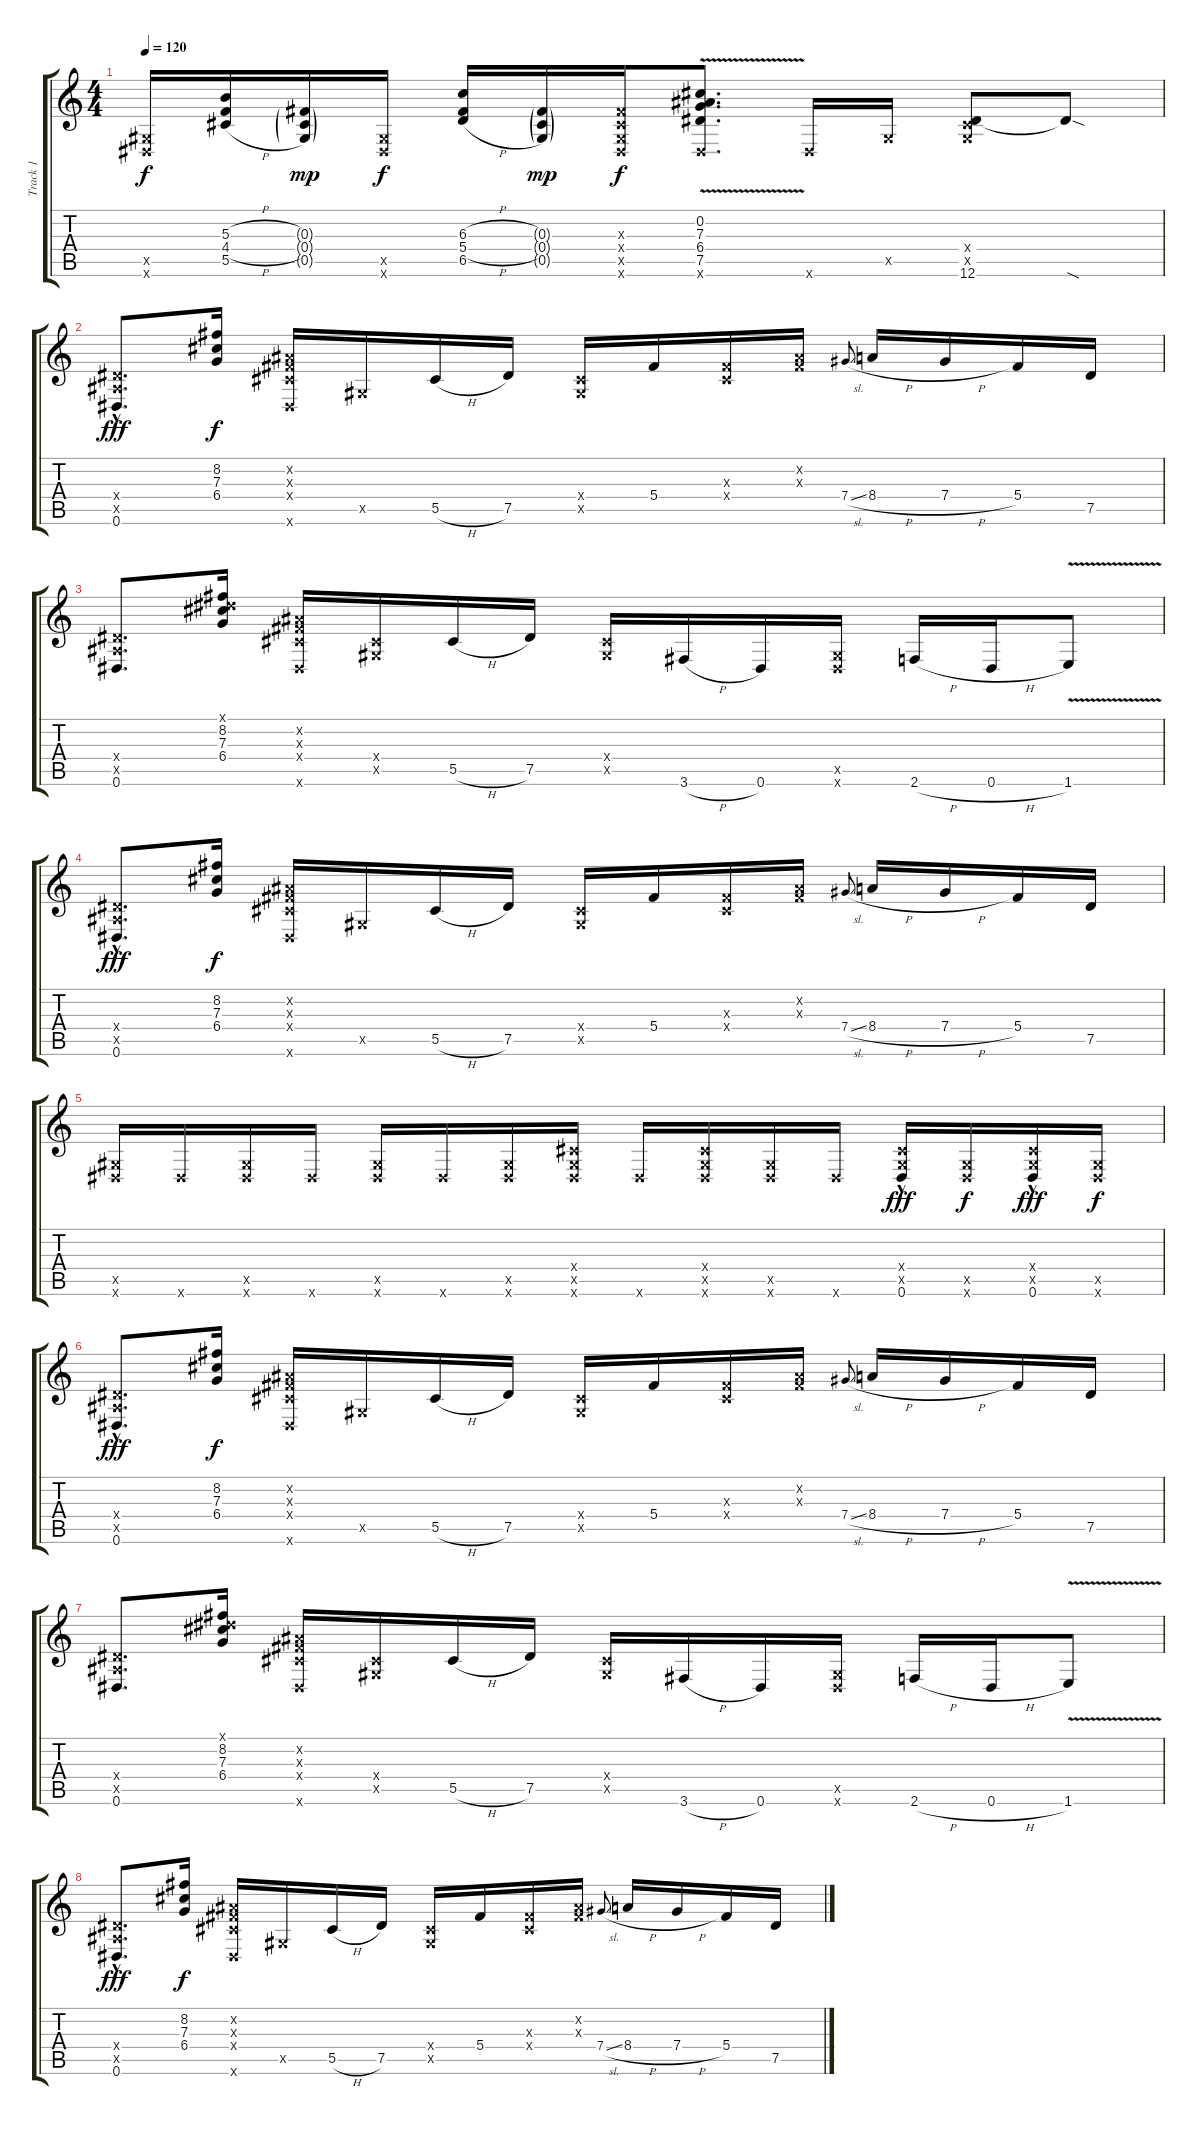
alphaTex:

\track ("Track 1" "Track 1") {instrument acousticguitarsteel}
\staff {score tabs}
\tuning (Eb4 Bb3 Gb3 Db3 Ab2 Eb2) {hide}
\ts (4 4)
\tempo 120
\clef g2
\ks c
(0.5{x} 0.6{x}).16{dy f} (5.3{h} 4.4{h} 5.5{h}).16 (0.3{g} 0.4{g} 0.5{g}).16{dy mp} (0.5{x} 0.6{x}).16{dy f} (6.3{h} 5.4{h} 6.5{h}).16 (0.3{g} 0.4{g} 0.5{g}).16{dy mp} (0.3{x} 0.4{x} 0.5{x} 0.6{x}).16{dy f} (0.2 7.3{v} 6.4{v} 7.5{v} 0.6{x}).8{d} 0.6{x}.16 0.5{x}.16 (0.4{x} 0.5{x} 12.6).8 12.6{sod t}.8 |
(2.4{x} 2.5{x} 0.6{hac}).8{d dy fff} (8.2 7.3 6.4).16{dy f} (0.2{x} 0.3{x} 0.4{x} 0.6{x}).16 0.5{x}.16 5.5{h}.16 7.5.16 (0.4{x} 0.5{x}).16 5.4.16 (0.3{x} 0.4{x}).16 (0.2{x} 0.3{x}).16 7.4{sl}.8{gr onbeat} 8.4{h}.16 7.4{h}.16 5.4.16 7.5.16 |
(2.4{x} 2.5{x} 0.6).8{d} (0.1{x} 8.2 7.3 6.4).16 (0.2{x} 0.3{x} 0.4{x} 0.6{x}).16 (0.4{x} 0.5{x}).16 5.5{h}.16 7.5.16 (0.4{x} 0.5{x}).16 3.6{h}.16 0.6.16 (0.5{x} 0.6{x}).16 2.6{h}.16 0.6{h}.16 1.6{v}.8 |
(2.4{x} 2.5{x} 0.6{hac}).8{d dy fff} (8.2 7.3 6.4).16{dy f} (0.2{x} 0.3{x} 0.4{x} 0.6{x}).16 0.5{x}.16 5.5{h}.16 7.5.16 (0.4{x} 0.5{x}).16 5.4.16 (0.3{x} 0.4{x}).16 (0.2{x} 0.3{x}).16 7.4{sl}.8{gr onbeat} 8.4{h}.16 7.4{h}.16 5.4.16 7.5.16 |
(0.5{x} 0.6{x}).16 0.6{x}.16 (0.5{x} 0.6{x}).16 0.6{x}.16 (0.5{x} 0.6{x}).16 0.6{x}.16 (0.5{x} 0.6{x}).16 (0.4{x} 0.5{x} 0.6{x}).16 0.6{x}.16 (0.4{x} 0.5{x} 0.6{x}).16 (0.5{x} 0.6{x}).16 0.6{x}.16 (0.4{x} 0.5{x} 0.6{hac}).16{dy fff} (0.5{x} 0.6{x}).16{dy f} (0.4{x} 0.5{x} 0.6{hac}).16{dy fff} (0.5{x} 0.6{x}).16{dy f} |
(2.4{x} 2.5{x} 0.6{hac}).8{d dy fff} (8.2 7.3 6.4).16{dy f} (0.2{x} 0.3{x} 0.4{x} 0.6{x}).16 0.5{x}.16 5.5{h}.16 7.5.16 (0.4{x} 0.5{x}).16 5.4.16 (0.3{x} 0.4{x}).16 (0.2{x} 0.3{x}).16 7.4{sl}.8{gr onbeat} 8.4{h}.16 7.4{h}.16 5.4.16 7.5.16 |
(2.4{x} 2.5{x} 0.6).8{d} (0.1{x} 8.2 7.3 6.4).16 (0.2{x} 0.3{x} 0.4{x} 0.6{x}).16 (0.4{x} 0.5{x}).16 5.5{h}.16 7.5.16 (0.4{x} 0.5{x}).16 3.6{h}.16 0.6.16 (0.5{x} 0.6{x}).16 2.6{h}.16 0.6{h}.16 1.6{v}.8 |
(2.4{x} 2.5{x} 0.6{hac}).8{d dy fff} (8.2 7.3 6.4).16{dy f} (0.2{x} 0.3{x} 0.4{x} 0.6{x}).16 0.5{x}.16 5.5{h}.16 7.5.16 (0.4{x} 0.5{x}).16 5.4.16 (0.3{x} 0.4{x}).16 (0.2{x} 0.3{x}).16 7.4{sl}.8{gr onbeat} 8.4{h}.16 7.4{h}.16 5.4.16 7.5.16
